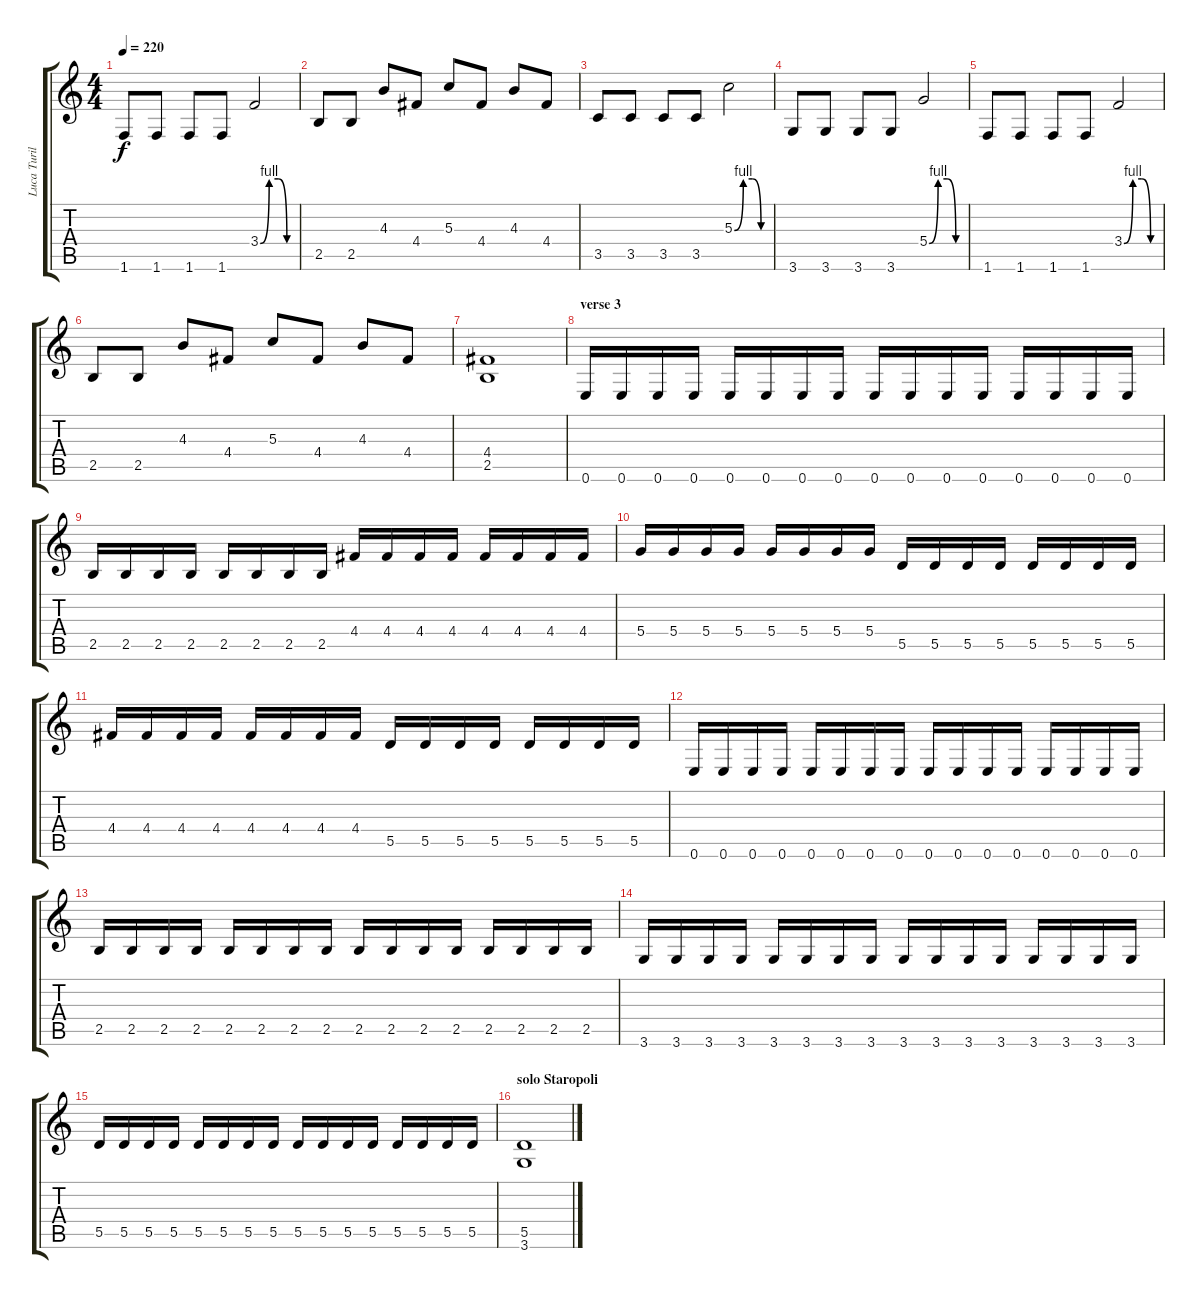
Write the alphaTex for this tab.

\track ("Luca Turilli" "Luca Turil") {instrument overdrivenguitar}
\staff {score tabs}
\tuning (E4 B3 G3 D3 A2 E2) {hide}
\ts (4 4)
\tempo 220
\clef g2
\ks c
1.6.8{dy f} 1.6.8 1.6.8 1.6.8 3.4{be (custom 0 0 15 4 30 4 45 0 60 0)}.2 |
2.5.8 2.5.8 4.3.8 4.4.8 5.3.8 4.4.8 4.3.8 4.4.8 |
3.5.8 3.5.8 3.5.8 3.5.8 5.3{be (custom 0 0 15 4 30 4 45 0 60 0)}.2 |
3.6.8 3.6.8 3.6.8 3.6.8 5.4{be (custom 0 0 15 4 30 4 45 0 60 0)}.2 |
1.6.8 1.6.8 1.6.8 1.6.8 3.4{be (custom 0 0 15 4 30 4 45 0 60 0)}.2 |
2.5.8 2.5.8 4.3.8 4.4.8 5.3.8 4.4.8 4.3.8 4.4.8 |
(4.4 2.5).1 |
\section ("" "verse 3")
0.6.16 0.6.16 0.6.16 0.6.16 0.6.16 0.6.16 0.6.16 0.6.16 0.6.16 0.6.16 0.6.16 0.6.16 0.6.16 0.6.16 0.6.16 0.6.16 |
2.5.16 2.5.16 2.5.16 2.5.16 2.5.16 2.5.16 2.5.16 2.5.16 4.4.16 4.4.16 4.4.16 4.4.16 4.4.16 4.4.16 4.4.16 4.4.16 |
5.4.16 5.4.16 5.4.16 5.4.16 5.4.16 5.4.16 5.4.16 5.4.16 5.5.16 5.5.16 5.5.16 5.5.16 5.5.16 5.5.16 5.5.16 5.5.16 |
4.4.16 4.4.16 4.4.16 4.4.16 4.4.16 4.4.16 4.4.16 4.4.16 5.5.16 5.5.16 5.5.16 5.5.16 5.5.16 5.5.16 5.5.16 5.5.16 |
0.6.16 0.6.16 0.6.16 0.6.16 0.6.16 0.6.16 0.6.16 0.6.16 0.6.16 0.6.16 0.6.16 0.6.16 0.6.16 0.6.16 0.6.16 0.6.16 |
2.5.16 2.5.16 2.5.16 2.5.16 2.5.16 2.5.16 2.5.16 2.5.16 2.5.16 2.5.16 2.5.16 2.5.16 2.5.16 2.5.16 2.5.16 2.5.16 |
3.6.16 3.6.16 3.6.16 3.6.16 3.6.16 3.6.16 3.6.16 3.6.16 3.6.16 3.6.16 3.6.16 3.6.16 3.6.16 3.6.16 3.6.16 3.6.16 |
5.5.16 5.5.16 5.5.16 5.5.16 5.5.16 5.5.16 5.5.16 5.5.16 5.5.16 5.5.16 5.5.16 5.5.16 5.5.16 5.5.16 5.5.16 5.5.16 |
\section ("" "solo Staropoli")
(5.5 3.6).1
